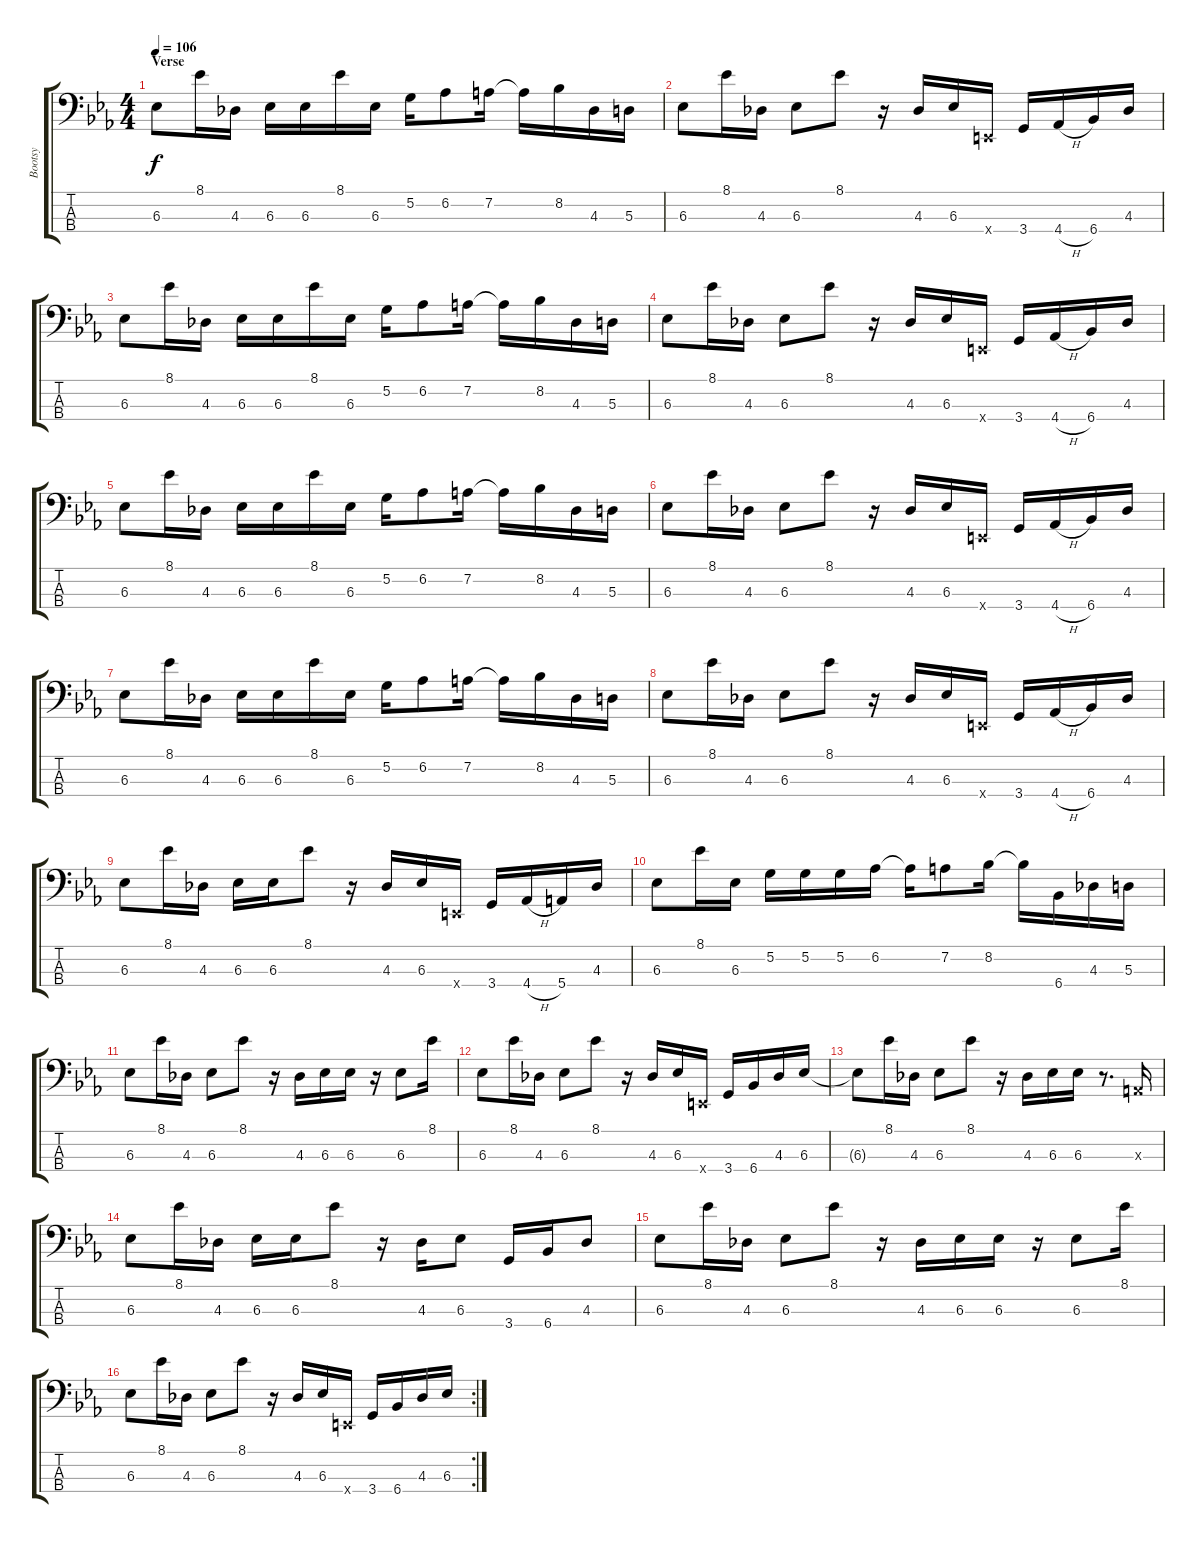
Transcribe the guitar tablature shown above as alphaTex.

\track ("Bootsy" "Bootsy") {instrument electricbassfinger}
\staff {score tabs}
\tuning (G2 D2 A1 E1) {hide}
\ts (4 4)
\section ("" "Verse")
\tempo 106
\clef f4
\ks eb
6.3.8{dy f} 8.1.16 4.3.16 6.3.16 6.3.16 8.1.16 6.3.16 5.2.16 6.2.8 7.2.16 7.2{t}.16 8.2.16 4.3.16 5.3.16 |
6.3.8 8.1.16 4.3.16 6.3.8 8.1.8 r.16 4.3.16 6.3.16 0.4{x}.16 3.4.16 4.4{h}.16 6.4.16 4.3.16 |
6.3.8 8.1.16 4.3.16 6.3.16 6.3.16 8.1.16 6.3.16 5.2.16 6.2.8 7.2.16 7.2{t}.16 8.2.16 4.3.16 5.3.16 |
6.3.8 8.1.16 4.3.16 6.3.8 8.1.8 r.16 4.3.16 6.3.16 0.4{x}.16 3.4.16 4.4{h}.16 6.4.16 4.3.16 |
6.3.8 8.1.16 4.3.16 6.3.16 6.3.16 8.1.16 6.3.16 5.2.16 6.2.8 7.2.16 7.2{t}.16 8.2.16 4.3.16 5.3.16 |
6.3.8 8.1.16 4.3.16 6.3.8 8.1.8 r.16 4.3.16 6.3.16 0.4{x}.16 3.4.16 4.4{h}.16 6.4.16 4.3.16 |
6.3.8 8.1.16 4.3.16 6.3.16 6.3.16 8.1.16 6.3.16 5.2.16 6.2.8 7.2.16 7.2{t}.16 8.2.16 4.3.16 5.3.16 |
6.3.8 8.1.16 4.3.16 6.3.8 8.1.8 r.16 4.3.16 6.3.16 0.4{x}.16 3.4.16 4.4{h}.16 6.4.16 4.3.16 |
6.3.8 8.1.16 4.3.16 6.3.16 6.3.16 8.1.8 r.16 4.3.16 6.3.16 0.4{x}.16 3.4.16 4.4{h}.16 5.4.16 4.3.16 |
6.3.8 8.1.16 6.3.16 5.2.16 5.2.16 5.2.16 6.2.16 6.2{t}.16 7.2.8 8.2.16 8.2{t}.16 6.4.16 4.3.16 5.3.16 |
6.3.8 8.1.16 4.3.16 6.3.8 8.1.8 r.16 4.3.16 6.3.16 6.3.16 r.16 6.3.8 8.1.16 |
6.3.8 8.1.16 4.3.16 6.3.8 8.1.8 r.16 4.3.16 6.3.16 0.4{x}.16 3.4.16 6.4.16 4.3.16 6.3.16 |
6.3{t}.8 8.1.16 4.3.16 6.3.8 8.1.8 r.16 4.3.16 6.3.16 6.3.16 r.8{d} 0.3{x}.16 |
6.3.8 8.1.16 4.3.16 6.3.16 6.3.16 8.1.8 r.16 4.3.16 6.3.8 3.4.16 6.4.16 4.3.8 |
6.3.8 8.1.16 4.3.16 6.3.8 8.1.8 r.16 4.3.16 6.3.16 6.3.16 r.16 6.3.8 8.1.16 |
\rc 2
6.3.8 8.1.16 4.3.16 6.3.8 8.1.8 r.16 4.3.16 6.3.16 0.4{x}.16 3.4.16 6.4.16 4.3.16 6.3.16
